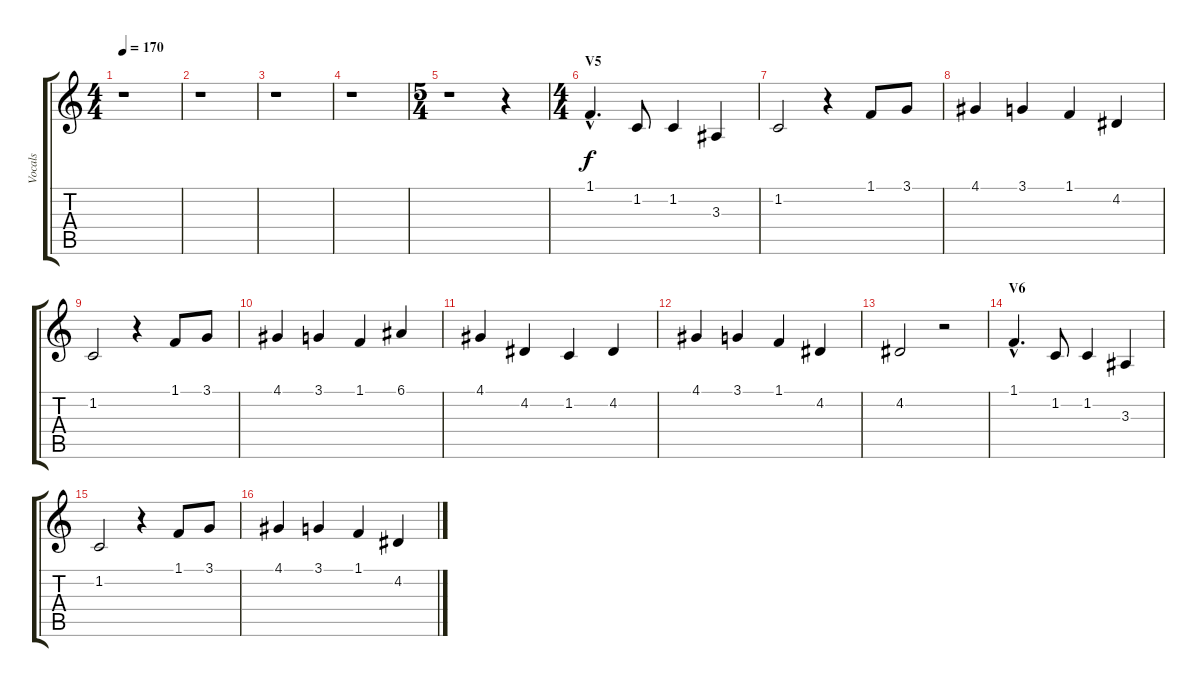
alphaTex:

\track ("Vocals" "Vocals") {instrument lead6voice}
\staff {score tabs}
\tuning (E4 B3 G3 D3 A2 E2) {hide}
\ts (4 4)
\tempo 170
\clef g2
\ks c
r.1{dy f} |
r.1 |
r.1 |
r.1 |
\ts (5 4)
r.1 r.4 |
\ts (4 4)
\section ("" "V5")
1.1{hac}.4{d} 1.2.8 1.2.4 3.3.4 |
1.2.2 r.4 1.1.8 3.1.8 |
4.1.4 3.1.4 1.1.4 4.2.4 |
1.2.2 r.4 1.1.8 3.1.8 |
4.1.4 3.1.4 1.1.4 6.1.4 |
4.1.4 4.2.4 1.2.4 4.2.4 |
4.1.4 3.1.4 1.1.4 4.2.4 |
4.2.2 r.2 |
\section ("" "V6")
1.1{hac}.4{d} 1.2.8 1.2.4 3.3.4 |
1.2.2 r.4 1.1.8 3.1.8 |
4.1.4 3.1.4 1.1.4 4.2.4
